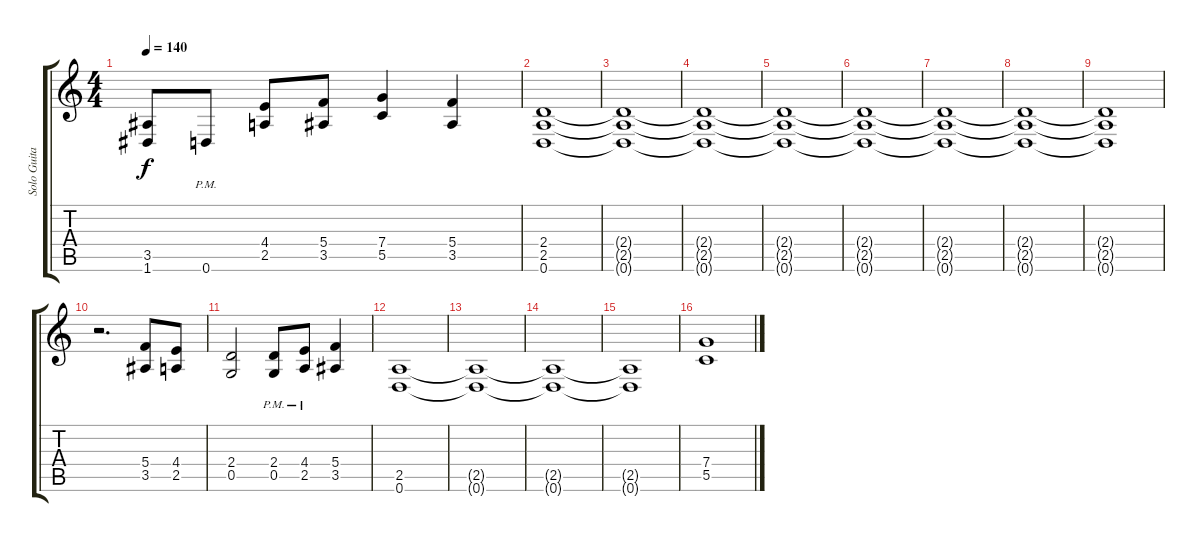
\track ("Solo Guitar" "Solo Guita") {instrument distortionguitar}
\staff {score tabs}
\tuning (D4 A3 F3 C3 G2 D2) {hide}
\ts (4 4)
\tempo 140
\clef g2
\ks c
(3.5 1.6).8{dy f} 0.6{pm}.8 (4.4 2.5).8 (5.4 3.5).8 (7.4 5.5).4 (5.4 3.5).4 |
(2.4 2.5 0.6).1 |
(2.4{t} 2.5{t} 0.6{t}).1 |
(2.4{t} 2.5{t} 0.6{t}).1 |
(2.4{t} 2.5{t} 0.6{t}).1{volume 0} |
(2.4{t} 2.5{t} 0.6{t}).1 |
(2.4{t} 2.5{t} 0.6{t}).1 |
(2.4{t} 2.5{t} 0.6{t}).1 |
(2.4{t} 2.5{t} 0.6{t}).1 |
r.2{d} (5.4 3.5).8{volume 13} (4.4 2.5).8 |
(2.4 0.5).2 (2.4 0.5{pm}).8 (4.4 2.5{pm}).8 (5.4 3.5).4 |
(2.5 0.6).1 |
(2.5{t} 0.6{t}).1 |
(2.5{t} 0.6{t}).1 |
(2.5{t} 0.6{t}).1 |
(7.4 5.5).1
